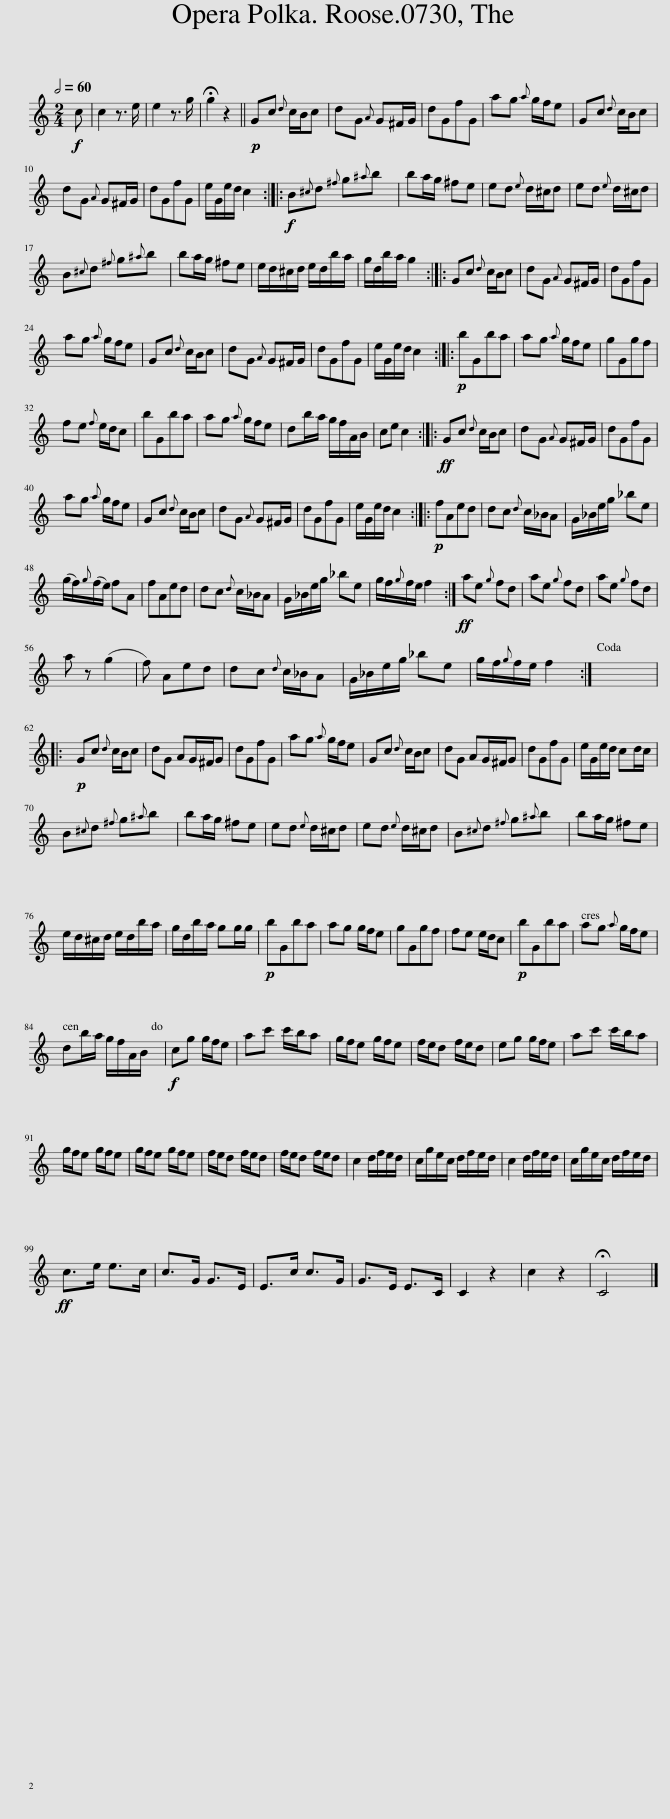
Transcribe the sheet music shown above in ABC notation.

X:1
L:1/8
Q:1/2=60
M:2/4
I:linebreak $
K:C
V:1 treble
V:1
!f! c | c2 z3/2 e/ | e2 z3/2 g/ | !fermata!g2 z2 ||!p! Gc{d} c/B/c | %5
 dG{A} G^F/G/ | dGfG | ag{a} g/f/e | Gc{d} c/B/c |$ dG{A} G^F/G/ | %10
 dGfG | e/G/e/d/ c2 ::!f! B{^c}d{^f} g{^a}b | ba/g/ ^fe | ed{e} d/^c/d | %15
 ed{e} d/^c/d |$ B{^c}d{^f} g{^a}b | ba/g/ ^fe | e/d/^c/d/ e/d/b/a/ | g/d/b/a/ g2 :: %20
 Gc{d} c/B/c | dG{A} G^F/G/ | dGfG |$ ag{a} g/f/e | Gc{d} c/B/c | %25
 dG{A} G^F/G/ | dGfG | e/G/e/d/ c2 ::!p! bGba | ag{a} g/f/e | %30
 gGgf |$ fe{f} e/d/c | bGba | ag{a} g/f/e | db/a/ g/f/A/B/ | %35
 ce c2 ::!ff! Gc{d} c/B/c | dG{A} G^F/G/ | dGfG |$ ag{a} g/f/e | %40
 Gc{d} c/B/c | dG{A} G^F/G/ | dGfG | e/G/e/d/ c2 ::!p! fAed | %45
 dc{d} c/_B/A | G/_B/e/g/ _be |$ (g/f/){g}(f/e/) fA | fAed | dc{d} c/_B/A | %50
 G/_B/e/g/ _be | g/f/{g}f/e/ f2 :|!ff! ae{g} fd | ae{g} fd | ae{g} fd |$ %55
 a z (g2 | f) Aed | dc{d} c/_B/A | G/_B/e/g/ _be | g/f/{g}f/e/ f2 :| %60
 x4 |:$!p! Gc{d} c/B/c | dG AG/^F/G | dGfG | ag{a} g/f/e | %65
 Gc{d} c/B/c | dG AG/^F/G | dGfG | e/G/e/d/ cd/c/ |$ B{^c}d{^f} g{^a}b | %70
 ba/g/ ^fe | ed{e} d/^c/d | ed{e} d/^c/d | B{^c}d{^f} g{^a}b | ba/g/ ^fe |$ %75
 e/d/^c/d/ e/d/b/a/ | g/d/b/a/ gg/g/ |!p! bGba | ag g/f/e | gGgf | %80
 fe e/d/c |!p! bGba | ag{a} g/f/e |$ db/a/ g/f/A/B/ |!f! cg g/f/e | %85
 ac' c'/b/a | g/f/e g/f/e | f/e/d f/e/d | eg g/f/e | ac' c'/b/a |$ %90
 g/f/e g/f/e | g/f/e g/f/e | f/e/d f/e/d | f/e/d f/e/d | c2 d/f/e/d/ | %95
 c/g/e/c/ d/f/e/d/ | c2 d/f/e/d/ | c/g/e/c/ d/f/e/d/ |$!ff! c>e e>c | c>G G>E | %100
 E>c c>G | G>E E>C | C2 z2 | c2 z2 | !fermata!C4 |] %105
